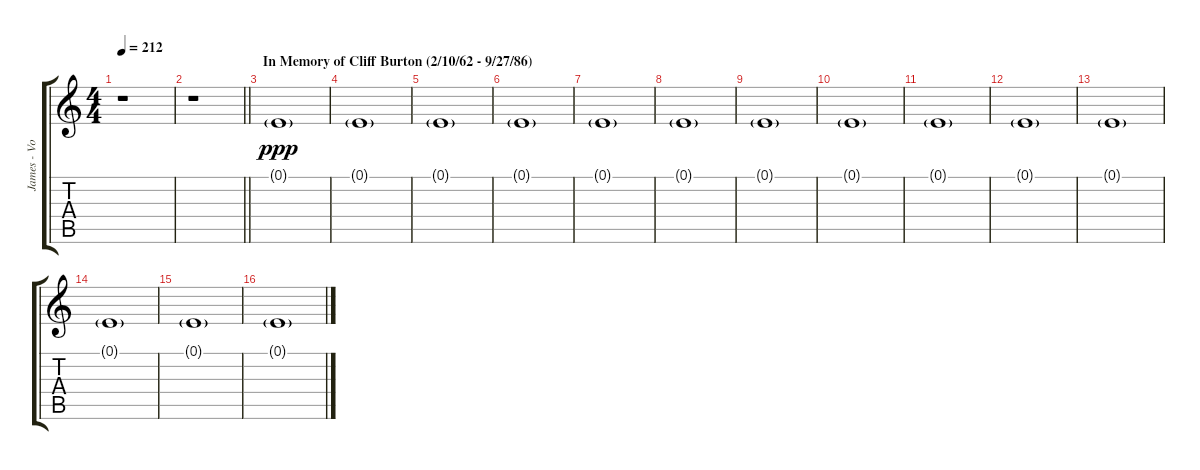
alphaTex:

\track ("James - Vocals" "James - Vo") {instrument lead6voice}
\staff {score tabs}
\tuning (E4 B3 G3 D3 A2 E2) {hide}
\ts (4 4)
\tempo 212
\clef g2
\ks c
r.1{dy fff} |
\barLineRight lightlight
r.1 |
\section ("" "In Memory of Cliff Burton (2/10/62 - 9/27/86)")
0.1{g}.1{dy ppp} |
0.1{g}.1 |
0.1{g}.1 |
0.1{g}.1 |
0.1{g}.1 |
0.1{g}.1 |
0.1{g}.1 |
0.1{g}.1 |
0.1{g}.1 |
0.1{g}.1 |
0.1{g}.1 |
0.1{g}.1 |
0.1{g}.1 |
0.1{g}.1
